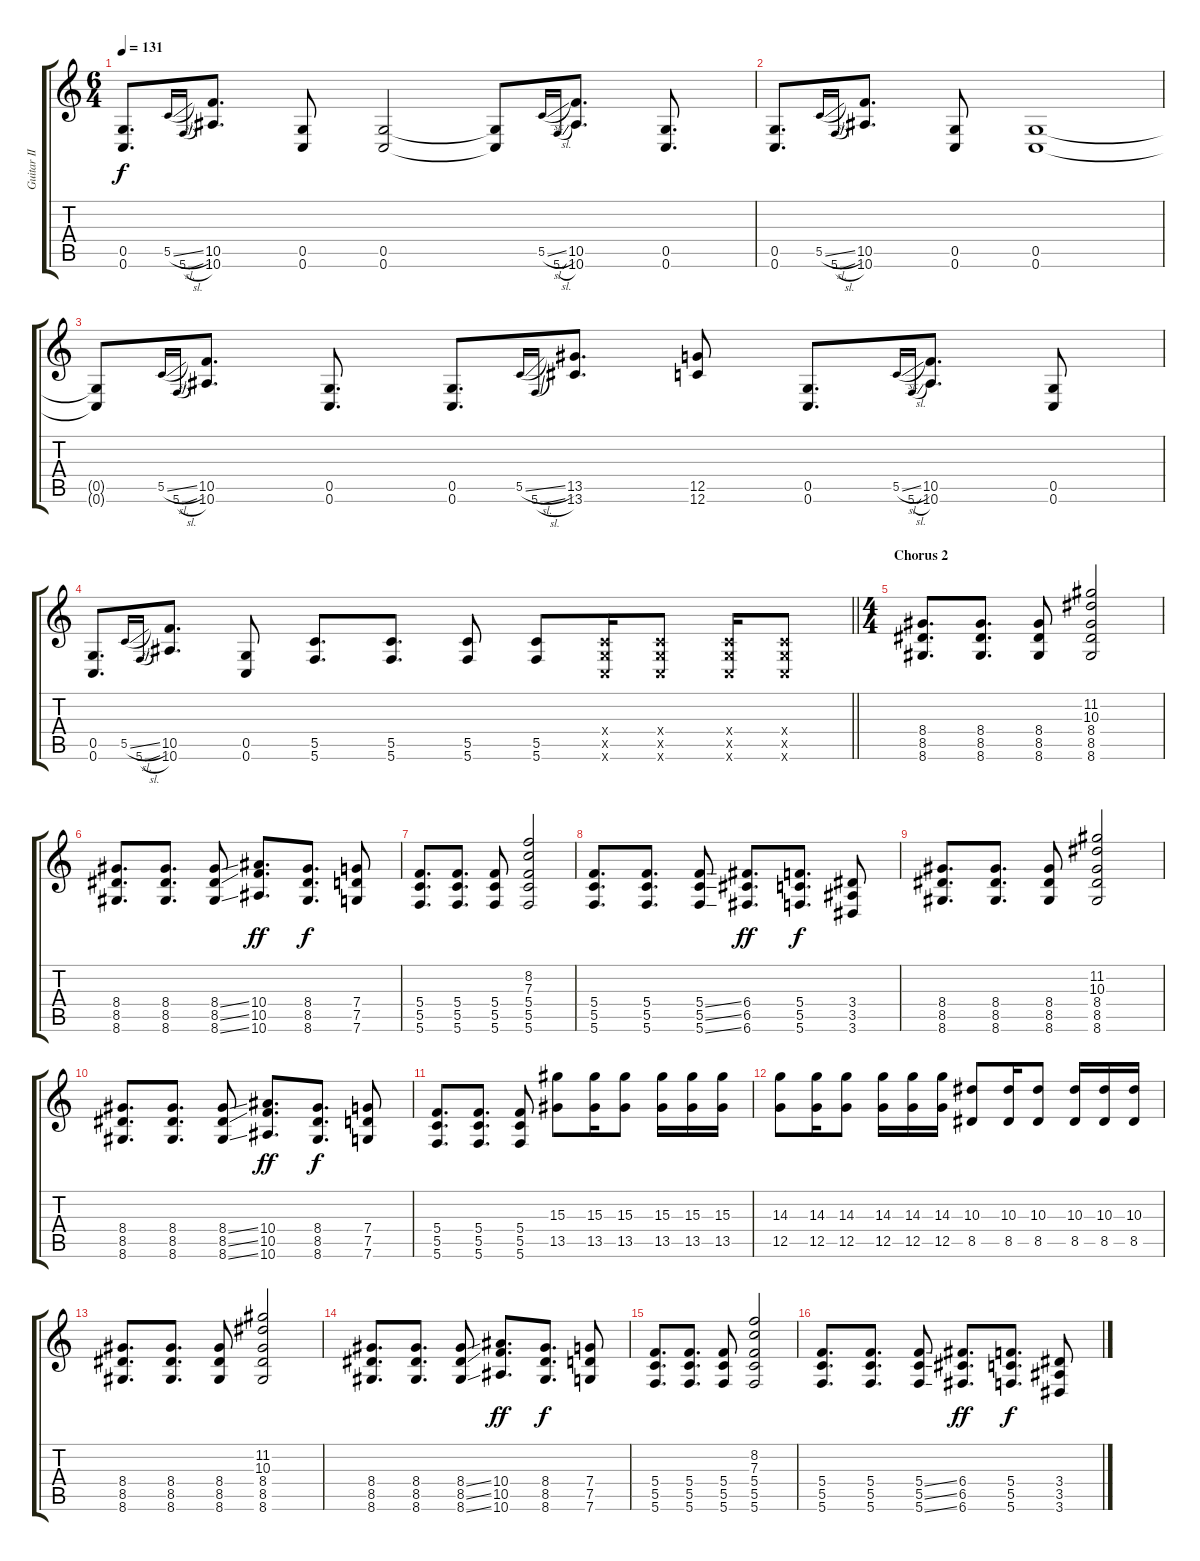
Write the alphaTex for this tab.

\track ("Guitar II" "Guitar II") {instrument distortionguitar}
\staff {score tabs}
\tuning (D4 A3 F3 C3 G2 C2) {hide}
\ts (6 4)
\tempo 131
\clef g2
\ks c
(0.5 0.6).8{d dy f} 5.5{sl}.16{gr onbeat} 5.6{sl}.16{gr onbeat} (10.5 10.6).8{d} (0.5 0.6).8 (0.5 0.6).2 (0.5{t} 0.6{t}).8 5.5{sl}.16{gr onbeat} 5.6{sl}.16{gr onbeat} (10.5 10.6).8{d} (0.5 0.6).8{d} |
(0.5 0.6).8{d} 5.5{sl}.16{gr onbeat} 5.6{sl}.16{gr onbeat} (10.5 10.6).8{d} (0.5 0.6).8 (0.5 0.6).1 |
(0.5{t} 0.6{t}).8 5.5{sl}.16{gr onbeat} 5.6{sl}.16{gr onbeat} (10.5 10.6).8{d} (0.5 0.6).8{d} (0.5 0.6).8{d} 5.5{sl}.16{gr onbeat} 5.6{sl}.16{gr onbeat} (13.5 13.6).8{d} (12.5 12.6).8 (0.5 0.6).8{d} 5.5{sl}.16{gr onbeat} 5.6{sl}.16{gr onbeat} (10.5 10.6).8{d} (0.5 0.6).8 |
\barLineRight lightlight
(0.5 0.6).8{d} 5.5{sl}.16{gr onbeat} 5.6{sl}.16{gr onbeat} (10.5 10.6).8{d} (0.5 0.6).8 (5.5 5.6).8{d} (5.5 5.6).8{d} (5.5 5.6).8 (5.5 5.6).8 (0.4{x} 0.5{x} 0.6{x}).16 (0.4{x} 0.5{x} 0.6{x}).8 (0.4{x} 0.5{x} 0.6{x}).16 (0.4{x} 0.5{x} 0.6{x}).8 |
\ts (4 4)
\section ("" "Chorus 2")
(8.4 8.5 8.6).8{d} (8.4 8.5 8.6).8{d} (8.4 8.5 8.6).8 (11.2 10.3 8.4 8.5 8.6).2 |
(8.4 8.5 8.6).8{d} (8.4 8.5 8.6).8{d} (8.4{ss} 8.5{ss} 8.6{ss}).8 (10.4 10.5 10.6).8{d dy ff} (8.4 8.5 8.6).8{d dy f} (7.4 7.5 7.6).8 |
(5.4 5.5 5.6).8{d} (5.4 5.5 5.6).8{d} (5.4 5.5 5.6).8 (8.2 7.3 5.4 5.5 5.6).2 |
(5.4 5.5 5.6).8{d} (5.4 5.5 5.6).8{d} (5.4{ss} 5.5{ss} 5.6{ss}).8 (6.4 6.5 6.6).8{d dy ff} (5.4 5.5 5.6).8{d dy f} (3.4 3.5 3.6).8 |
(8.4 8.5 8.6).8{d} (8.4 8.5 8.6).8{d} (8.4 8.5 8.6).8 (11.2 10.3 8.4 8.5 8.6).2 |
(8.4 8.5 8.6).8{d} (8.4 8.5 8.6).8{d} (8.4{ss} 8.5{ss} 8.6{ss}).8 (10.4 10.5 10.6).8{d dy ff} (8.4 8.5 8.6).8{d dy f} (7.4 7.5 7.6).8 |
(5.4 5.5 5.6).8{d} (5.4 5.5 5.6).8{d} (5.4 5.5 5.6).8 (15.3 13.5).8 (15.3 13.5).16 (15.3 13.5).8 (15.3 13.5).16 (15.3 13.5).16 (15.3 13.5).16 |
(14.3 12.5).8 (14.3 12.5).16 (14.3 12.5).8 (14.3 12.5).16 (14.3 12.5).16 (14.3 12.5).16 (10.3 8.5).8 (10.3 8.5).16 (10.3 8.5).8 (10.3 8.5).16 (10.3 8.5).16 (10.3 8.5).16 |
(8.4 8.5 8.6).8{d} (8.4 8.5 8.6).8{d} (8.4 8.5 8.6).8 (11.2 10.3 8.4 8.5 8.6).2 |
(8.4 8.5 8.6).8{d} (8.4 8.5 8.6).8{d} (8.4{ss} 8.5{ss} 8.6{ss}).8 (10.4 10.5 10.6).8{d dy ff} (8.4 8.5 8.6).8{d dy f} (7.4 7.5 7.6).8 |
(5.4 5.5 5.6).8{d} (5.4 5.5 5.6).8{d} (5.4 5.5 5.6).8 (8.2 7.3 5.4 5.5 5.6).2 |
(5.4 5.5 5.6).8{d} (5.4 5.5 5.6).8{d} (5.4{ss} 5.5{ss} 5.6{ss}).8 (6.4 6.5 6.6).8{d dy ff} (5.4 5.5 5.6).8{d dy f} (3.4 3.5 3.6).8
